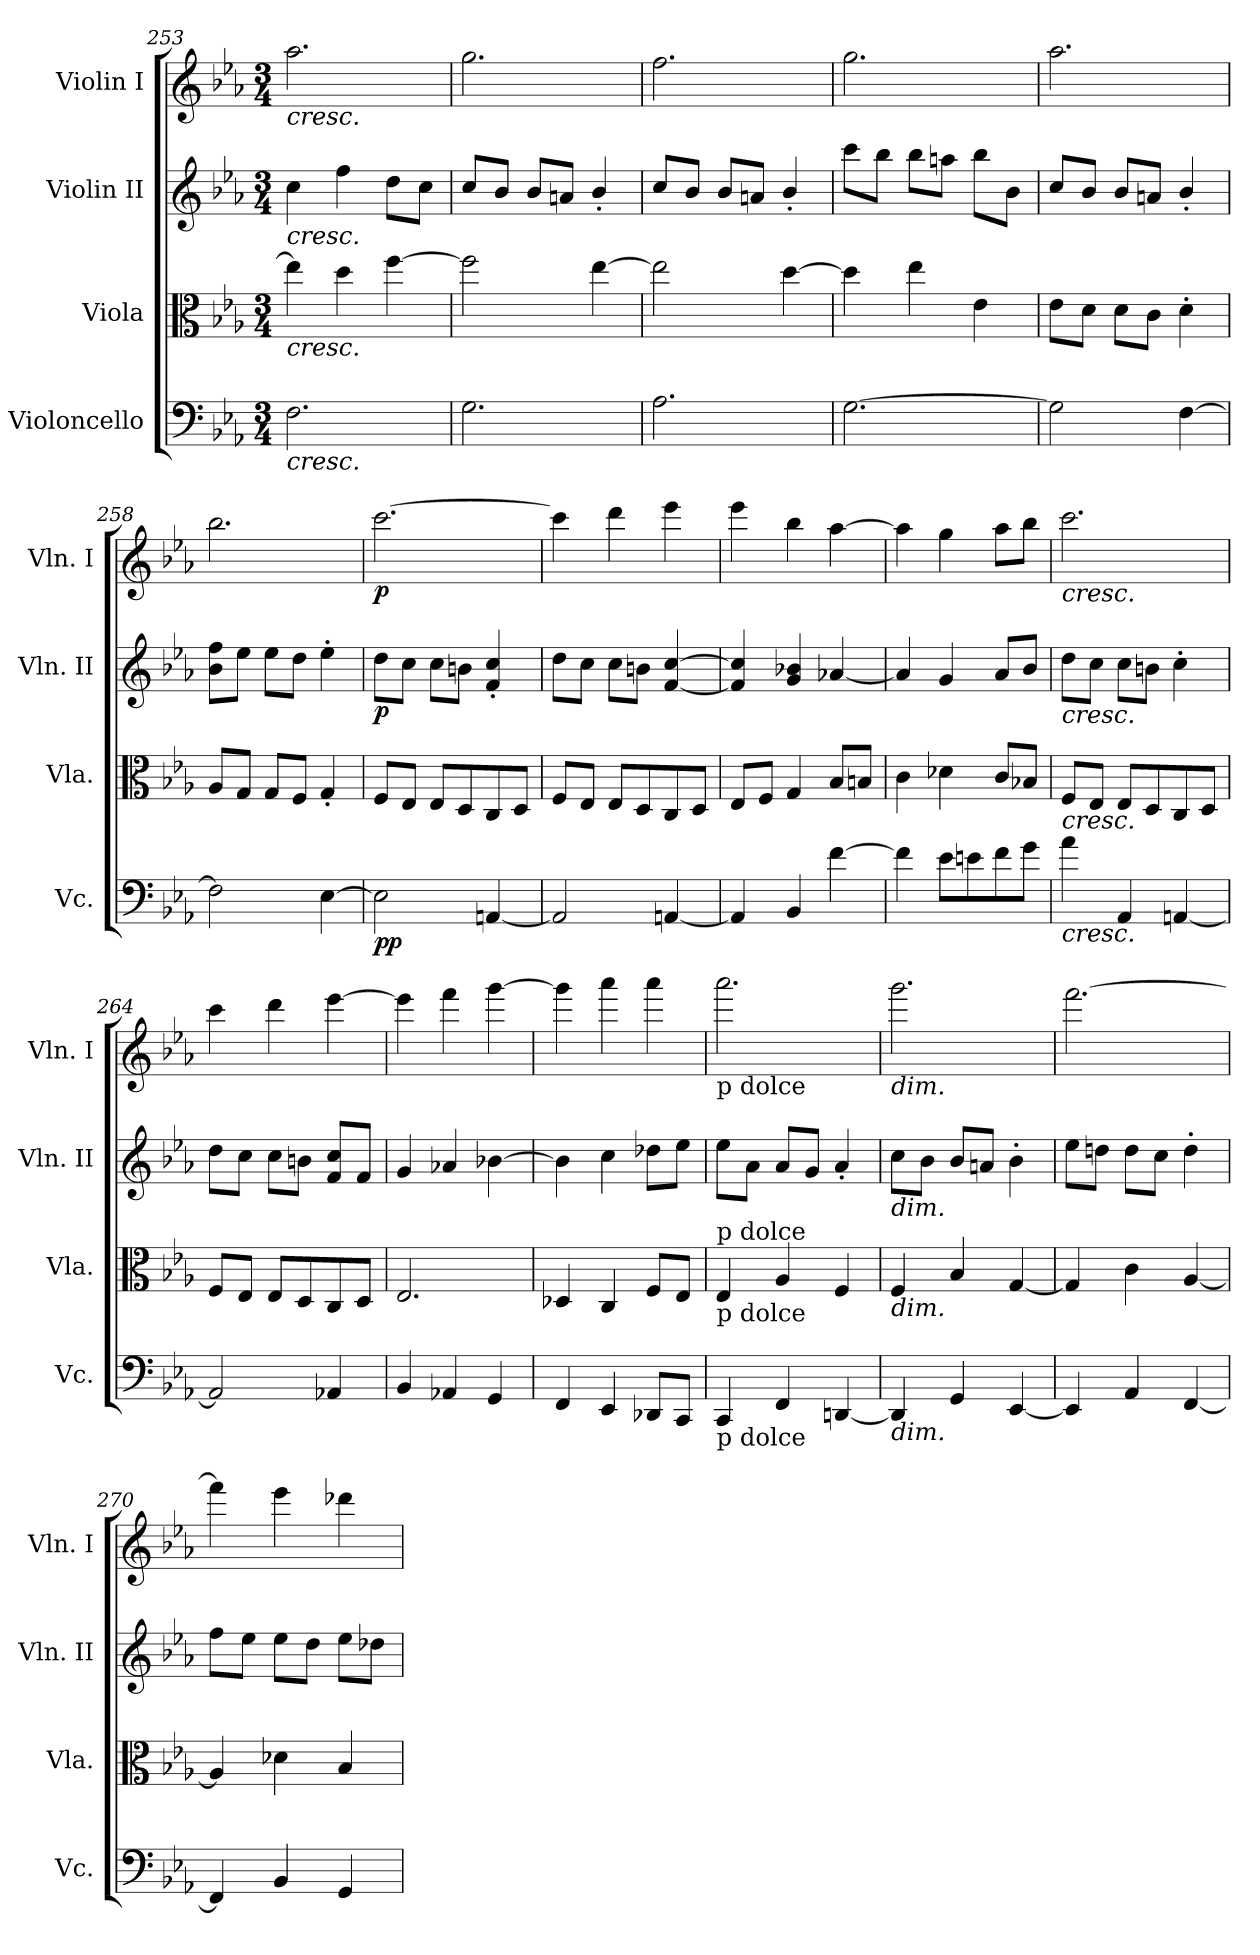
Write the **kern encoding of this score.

**kern	**dynam	**kern	**kern	**dynam	**kern	**dynam
*part4	*part4	*part3	*part2	*part2	*part1	*part1
*staff4	*staff4	*staff3	*staff2	*staff2	*staff1	*staff1
*I"Violoncello	*	*I"Viola	*I"Violin II	*	*I"Violin I	*
*I'Vc.	*	*I'Vla.	*I'Vln. II	*	*I'Vln. I	*
*clefF4	*	*clefC3	*clefG2	*	*clefG2	*
*k[b-e-a-]	*	*k[b-e-a-]	*k[b-e-a-]	*	*k[b-e-a-]	*
*E-:	*	*E-:	*E-:	*	*E-:	*
*M3/4	*	*M3/4	*M3/4	*	*M3/4	*
=253	=253	=253	=253	=253	=253	=253
!	!	!	!	!	!LO:TX:b:i:t=cresc.	!
!	!	!	!LO:TX:b:i:t=cresc.	!	!	!
!	!	!LO:TX:b:i:t=cresc.	!	!	!	!
!LO:TX:b:i:t=cresc.	!	!	!	!	!	!
2.F\	.	4ee-\]	4cc\	.	2.aa-\	.
.	.	4dd\	4ff\	.	.	.
.	.	[4ff\	8dd\L	.	.	.
.	.	.	8cc\J	.	.	.
=254	=254	=254	=254	=254	=254	=254
2.G\	.	2ff\]	8cc/L	.	2.gg\	.
.	.	.	8b-/J	.	.	.
.	.	.	8b-/L	.	.	.
.	.	.	8an/J	.	.	.
.	.	[4ee-\	4b-'/	.	.	.
=255	=255	=255	=255	=255	=255	=255
2.A-\	.	2ee-\]	8cc/L	.	2.ff\	.
.	.	.	8b-/J	.	.	.
.	.	.	8b-/L	.	.	.
.	.	.	8an/J	.	.	.
.	.	[4dd\	4b-'/	.	.	.
=256	=256	=256	=256	=256	=256	=256
[2.G\	.	4dd\]	8ccc\L	.	2.gg\	.
.	.	.	8bb-\J	.	.	.
.	.	4ee-\	8bb-\L	.	.	.
.	.	.	8aan\J	.	.	.
.	.	4e-\	8bb-\L	.	.	.
.	.	.	8b-\J	.	.	.
=257	=257	=257	=257	=257	=257	=257
2G\]	.	8e-\L	8cc/L	.	2.aa-\	.
.	.	8d\J	8b-/J	.	.	.
.	.	8d\L	8b-/L	.	.	.
.	.	8c\J	8an/J	.	.	.
[4F\	.	4d'\	4b-'/	.	.	.
=258	=258	=258	=258	=258	=258	=258
2F\]	.	8A-/L	8b-\ 8ff\L	.	2.bb-\	.
.	.	8G/J	8ee-\J	.	.	.
.	.	8G/L	8ee-\L	.	.	.
.	.	8F/J	8dd\J	.	.	.
[4E-\	.	4G'/	4ee-'\	.	.	.
=259	=259	=259	=259	=259	=259	=259
!	!LO:DY:b	!	!	!	!	!
!	!LO:DY:n=1:b	!	!	!LO:DY:b	!	!LO:DY:b
2E-\]	p p	8F/L	8dd\L	p	[2.ccc\	p
.	.	8E-/J	8cc\J	.	.	.
.	.	8E-/L	8cc\L	.	.	.
.	.	8D/	8bn\J	.	.	.
[4AAn/	.	8C/	4f/' 4cc/'	.	.	.
.	.	8D/J	.	.	.	.
=260	=260	=260	=260	=260	=260	=260
2AA/]	.	8F/L	8dd\L	.	4ccc\]	.
.	.	8E-/J	8cc\J	.	.	.
.	.	8E-/L	8cc\L	.	4ddd\	.
.	.	8D/	8bn\J	.	.	.
[4AAn/	.	8C/	[4f/ [4cc/	.	4eee-\	.
.	.	8D/J	.	.	.	.
=261	=261	=261	=261	=261	=261	=261
4AA/]	.	8E-/L	4f/] 4cc/]	.	4eee-\	.
.	.	8F/J	.	.	.	.
4BB-/	.	4G/	4g/ 4b-X/	.	4bb-\	.
[4f\	.	8B-/L	[4a-X/	.	[4aa-\	.
.	.	8Bn/J	.	.	.	.
=262	=262	=262	=262	=262	=262	=262
4f\]	.	4c\	4a-/]	.	4aa-\]	.
8e-\L	.	4d-X\	4g/	.	4gg\	.
8en\	.	.	.	.	.	.
8f\	.	8c/L	8a-/L	.	8aa-\L	.
8g\J	.	8B-X/J	8b-/J	.	8bb-\J	.
=263	=263	=263	=263	=263	=263	=263
!	!	!	!	!	!LO:TX:b:i:t=cresc.	!
!	!	!	!LO:TX:b:i:t=cresc.	!	!	!
!	!	!LO:TX:b:i:t=cresc.	!	!	!	!
!LO:TX:b:i:t=cresc.	!	!	!	!	!	!
4a-\	.	8F/L	8dd\L	.	2.ccc\	.
.	.	8E-/J	8cc\J	.	.	.
4AA-/	.	8E-/L	8cc\L	.	.	.
.	.	8D/	8bn\J	.	.	.
[4AAn/	.	8C/	4cc'\	.	.	.
.	.	8D/J	.	.	.	.
=264	=264	=264	=264	=264	=264	=264
2AA/]	.	8F/L	8dd\L	.	4ccc\	.
.	.	8E-/J	8cc\J	.	.	.
.	.	8E-/L	8cc\L	.	4ddd\	.
.	.	8D/	8bn\J	.	.	.
4AA-X/	.	8C/	8f/ 8cc/L	.	[4eee-\	.
.	.	8D/J	8f/J	.	.	.
=265	=265	=265	=265	=265	=265	=265
4BB-/	.	2.E-/	4g/	.	4eee-\]	.
4AA-X/	.	.	4a-X/	.	4fff\	.
4GG/	.	.	[4b-X\	.	[4ggg\	.
=266	=266	=266	=266	=266	=266	=266
4FF/	.	4D-X/	4b-\]	.	4ggg\]	.
4EE-/	.	4C/	4cc\	.	4aaa-\	.
8DD-X/L	.	8F/L	8dd-X\L	.	4aaa-\	.
8CC/J	.	8E-/J	8ee-\J	.	.	.
=267	=267	=267	=267	=267	=267	=267
!	!	!	!	!	!LO:TX:b:t=p dolce	!
!	!	!LO:TX:a:t=p dolce	!	!	!	!
!	!	!LO:TX:b:t=p dolce	!	!	!	!
!LO:TX:b:t=p dolce	!	!	!	!	!	!
4CC/	.	4E-/	8ee-\L	.	2.aaa-\	.
.	.	.	8a-\J	.	.	.
4FF/	.	4A-/	8a-/L	.	.	.
.	.	.	8g/J	.	.	.
[4DDn/	.	4F/	4a-'/	.	.	.
=268	=268	=268	=268	=268	=268	=268
!	!	!	!	!	!LO:TX:b:i:t=dim.	!
!	!	!	!LO:TX:b:i:t=dim.	!	!	!
!	!	!LO:TX:b:i:t=dim.	!	!	!	!
!LO:TX:b:i:t=dim.	!	!	!	!	!	!
4DD/]	.	4F/	8cc\L	.	2.ggg\	.
.	.	.	8b-\J	.	.	.
4GG/	.	4B-/	8b-/L	.	.	.
.	.	.	8an/J	.	.	.
[4EE-/	.	[4G/	4b-'\	.	.	.
=269	=269	=269	=269	=269	=269	=269
4EE-/]	.	4G/]	8ee-\L	.	[2.fff\	.
.	.	.	8ddn\J	.	.	.
4AA-/	.	4c\	8dd\L	.	.	.
.	.	.	8cc\J	.	.	.
[4FF/	.	[4A-/	4dd'\	.	.	.
=270	=270	=270	=270	=270	=270	=270
4FF/]	.	4A-/]	8ff\L	.	4fff\]	.
.	.	.	8ee-\J	.	.	.
4BB-/	.	4d-X\	8ee-\L	.	4eee-\	.
.	.	.	8dd\J	.	.	.
4GG/	.	4B-/	8ee-\L	.	4ddd-X\	.
.	.	.	8dd-X\J	.	.	.
=	=	=	=	=	=	=
*-	*-	*-	*-	*-	*-	*-
